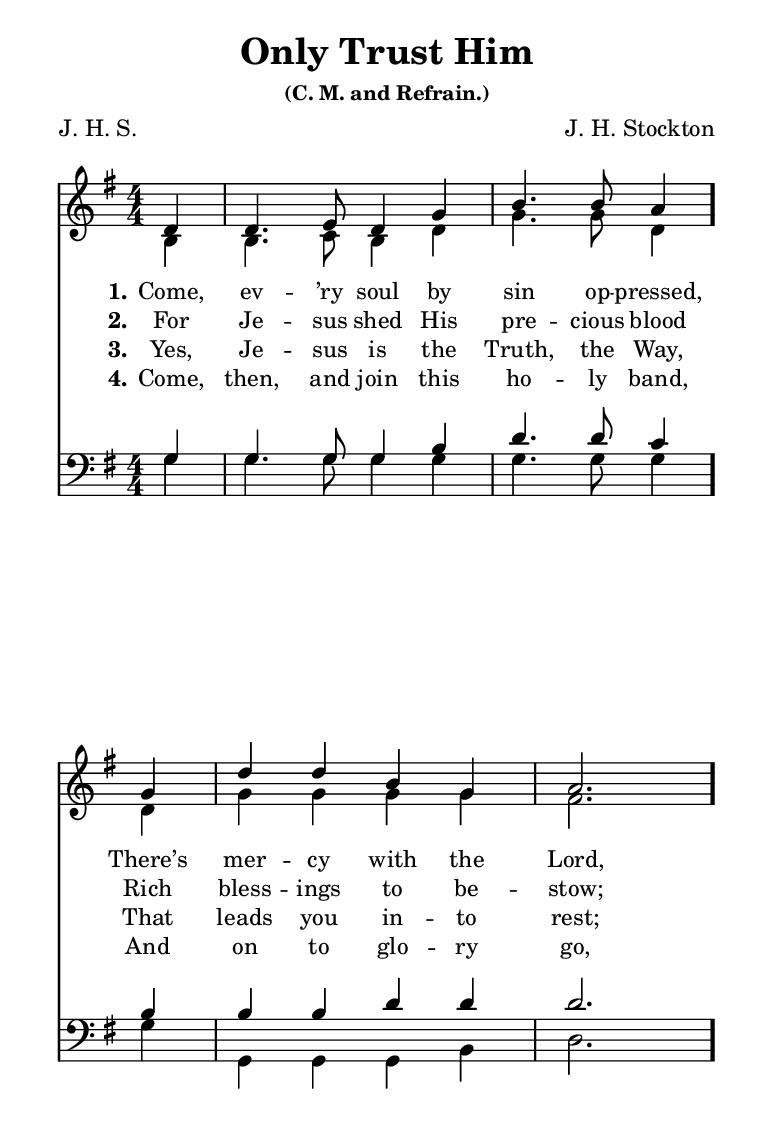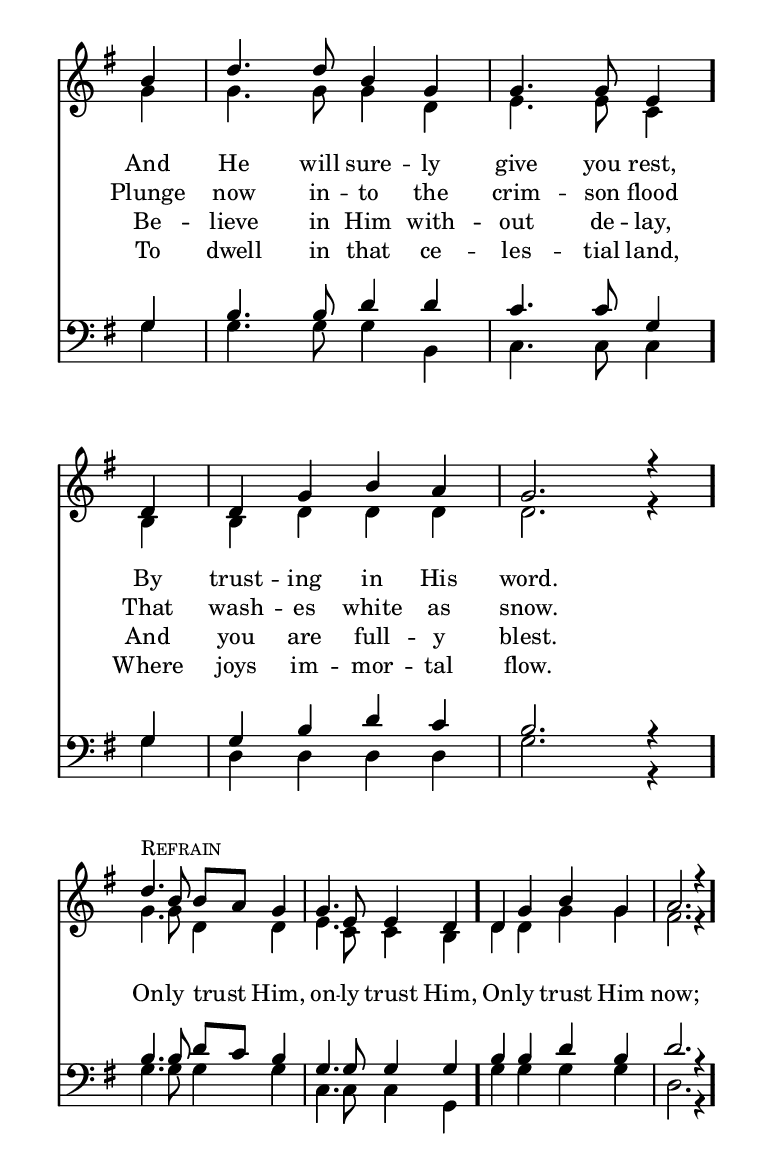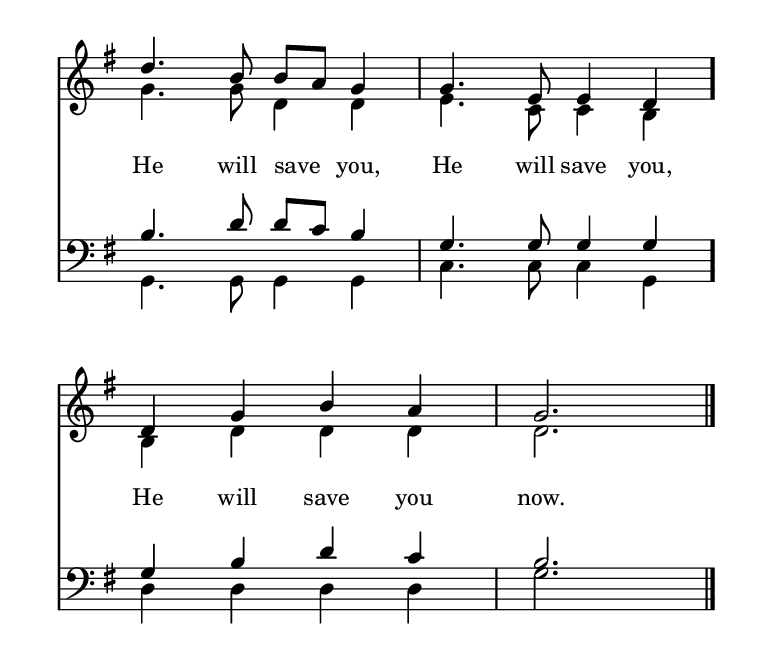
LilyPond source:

\include "common/global.ily"
\paper {
  \include "common/paper.ily"
  %ragged-bottom = ##t
  %ragged-last-bottom = ##t
  %systems-per-page = ##f
  %page-count = ##f
}

\header{
  title = "Only Trust Him"
  subsubtitle = "(C. M. and Refrain.)"
  %meter = "C.M."
  poet = "J. H. S." % TODO expand to J. H. Stockton ?
  composer = "J. H. Stockton"
  %copyright = ""
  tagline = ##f
}

% for fermata in MIDI
ta = { \tempo 4=90 }
tb = { \tempo 4=45 }

patternAA = { c4 | c4. c8 c4 c4 | c4. c8 c4 }

patternBA = { c4 | c4 c4 c4 c4 | c2. }
patternBB = { c4 | c4 c4 c4 c4 | c2. c4 }

patternCA = { c4. c8 c8[ c8] c4 | c4. c8 c4 c4 }
patternCB = { c4. c8 c4      c4 | c4. c8 c4 c4 }

patternDA = { c4 c4 c4 c4 | c2. c4 }

global = {
  \include "common/overrides.ily"
  \override Staff.TimeSignature.style = #'()
  \time 4/4
  \override Score.MetronomeMark.transparent = ##t % hide all fermata changes too
  \ta
  \key g \major
  \partial 4
  \autoBeamOff
}

notesSoprano = {
\global
\relative c' {

  \changePitch \patternAA { d | d e d g  | b b a }
  \changePitch \patternBA { g | d' d b g | a     }
  \changePitch \patternAA { b | d d b g  | g g e }
  \changePitch \patternBB { d | d g b a  | g r   }

  << s^\markup { \small \caps "Refrain" }
  \changePitch \patternCA { d' b b a g | g e e d } >>
  \changePitch \patternDA { d g b g    | a r     }
  \changePitch \patternCA { d b b a g  | g e e d }
  \changePitch \patternDA { d g b a    | g       }

  \bar "|."

}
}

notesAlto = {
\global
\relative e' {

  \changePitch \patternAA { b | b c b d | g g d }
  \changePitch \patternBA { d | g g g g | fis   }
  \changePitch \patternAA { g | g g g d | e e c }
  \changePitch \patternBB { b | b d d d | d r   }

  \changePitch \patternCB { g g d d | e c c b }
  \changePitch \patternDA { d d g g | fis r   }
  \changePitch \patternCB { g g d d | e c c b }
  \changePitch \patternDA { b d d d | d       }

}
}

notesTenor = {
\global
\relative a {

  \changePitch \patternAA { g  | g g g b | d d c }
  \changePitch \patternBA { b  | b b d d | d     }
  \changePitch \patternAA { g, | b b d d | c c g }
  \changePitch \patternBB { g  | g b d c | b r   }

  \changePitch \patternCA { b b d c b | g g g g }
  \changePitch \patternDA { b b d b   | d r     }
  \changePitch \patternCA { b d d c b | g g g g }
  \changePitch \patternDA { g b d c   | b       }

}
}

notesBass = {
\global
\relative f {

  \changePitch \patternAA { g  | g g g g  | g g g }
  \changePitch \patternBA { g  | g, g g b | d     }
  \changePitch \patternAA { g  | g g g b, | c c c }
  \changePitch \patternBB { g' | d d d d  | g r   }

  \changePitch \patternCB { g g g g  | c, c c g }
  \changePitch \patternDA { g' g g g | d r      }
  \changePitch \patternCB { g, g g g | c c c g  }
  \changePitch \patternDA { d' d d d | g        }

}
}

Refrain = \lyricmode {

On -- ly trust Him, on -- ly trust Him, \bar "."
On -- ly trust Him now; \bar "." \break
He will save you, He will save you, \bar "."
He will save you now. \bar "." \break

}

wordsA = \lyricmode {
\set stanza = "1."

Come, ev -- ’ry soul by sin op -- pressed, \bar "."
There’s mer -- cy with the Lord, \bar "." \break
And He will sure -- ly give you rest, \bar "."
By trust -- ing in His word. \bar "." \break

}

wordsB = \lyricmode {
\set stanza = "2."

For Je -- sus shed His pre -- cious blood
Rich bless -- ings to be -- stow;
Plunge now in -- to the crim -- son flood
That wash -- es white as snow.

\Refrain

}

wordsC = \lyricmode {
\set stanza = "3."

Yes, Je -- sus is the Truth, the Way,
That leads you in -- to rest;
Be -- lieve in Him with -- out de -- lay,
And you are full -- y blest.

}

wordsD = \lyricmode {
\set stanza = "4."

Come, then, and join this ho -- ly band,
And on to glo -- ry go,
To dwell in that ce -- les -- tial land,
Where joys im -- mor -- tal flow.

}

\score {
  \context ChoirStaff <<
    \context Staff = upper <<
      \set ChoirStaff.systemStartDelimiter = #'SystemStartBar
      \context Voice  = sopranos { \voiceOne << \notesSoprano >> }
      \context Voice  = altos { \voiceTwo << \notesAlto >> }
      \context Lyrics = one   \lyricsto sopranos \wordsA
      \context Lyrics = two   \lyricsto sopranos \wordsB
      \context Lyrics = three \lyricsto sopranos \wordsC
      \context Lyrics = four  \lyricsto sopranos \wordsD
      %\context Lyrics = five  \lyricsto sopranos \wordsE
    >>
    \context Staff = men <<
      \clef bass
      \context Voice  = tenors { \voiceOne << \notesTenor >> }
      \context Voice  = basses { \voiceTwo << \notesBass >> }
    >>
  >>
  \layout {
    \include "common/layout.ily"
  }
  \midi{
    \include "common/midi.ily"
  }
}

\version "2.18.0"  % necessary for upgrading to future LilyPond versions.

% vi:set et ts=2 sw=2 ai nocindent syntax=lilypond
